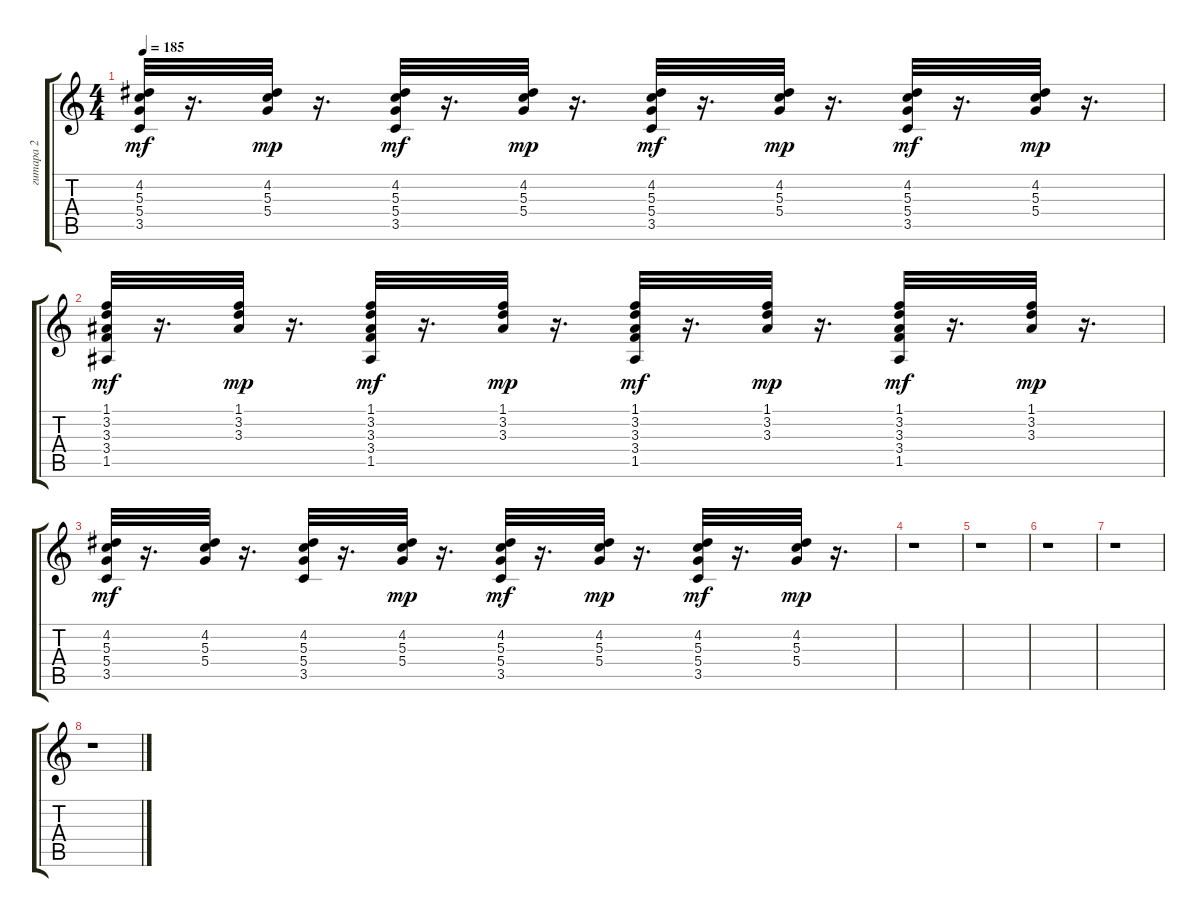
\track ("гитара 2" "гитара 2") {instrument electricguitarclean}
\staff {score tabs}
\tuning (E4 B3 G3 D3 A2 E2) {hide}
\ts (4 4)
\tempo 185
\clef g2
\ks c
(4.2 5.3 5.4 3.5).32{dy mf} r.16{d} (4.2 5.3 5.4).32{dy mp} r.16{d} (4.2 5.3 5.4 3.5).32{dy mf} r.16{d} (4.2 5.3 5.4).32{dy mp} r.16{d} (4.2 5.3 5.4 3.5).32{dy mf} r.16{d} (4.2 5.3 5.4).32{dy mp} r.16{d} (4.2 5.3 5.4 3.5).32{dy mf} r.16{d} (4.2 5.3 5.4).32{dy mp} r.16{d} |
(1.1 3.2 3.3 3.4 1.5).32{dy mf} r.16{d} (1.1 3.2 3.3).32{dy mp} r.16{d} (1.1 3.2 3.3 3.4 1.5).32{dy mf} r.16{d} (1.1 3.2 3.3).32{dy mp} r.16{d} (1.1 3.2 3.3 3.4 1.5).32{dy mf} r.16{d} (1.1 3.2 3.3).32{dy mp} r.16{d} (1.1 3.2 3.3 3.4 1.5).32{dy mf} r.16{d} (1.1 3.2 3.3).32{dy mp} r.16{d} |
(4.2 5.3 5.4 3.5).32{dy mf} r.16{d} (4.2 5.3 5.4).32 r.16{d} (4.2 5.3 5.4 3.5).32 r.16{d} (4.2 5.3 5.4).32{dy mp} r.16{d} (4.2 5.3 5.4 3.5).32{dy mf} r.16{d} (4.2 5.3 5.4).32{dy mp} r.16{d} (4.2 5.3 5.4 3.5).32{dy mf} r.16{d} (4.2 5.3 5.4).32{dy mp} r.16{d} |
r.1 |
r.1 |
r.1 |
r.1 |
r.1
